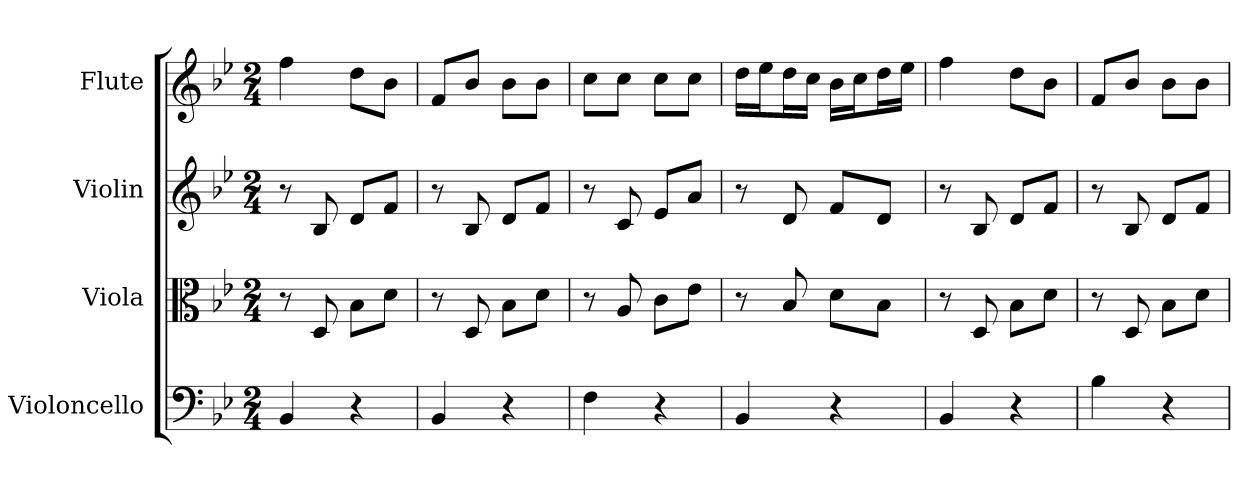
**kern	**kern	**kern	**kern
*part4	*part3	*part2	*part1
*staff4	*staff3	*staff2	*staff1
*I"Violoncello	*I"Viola	*I"Violin	*I"Flute
*I'Vc	*I'Vla	*I'Vln	*I'Fl
*clefF4	*clefC3	*	*
*k[b-e-]	*k[b-e-]	*k[b-e-]	*k[b-e-]
*B-:	*B-:	*B-:	*B-:
*M2/4	*M2/4	*M2/4	*M2/4
*MM140	*MM140	*MM140	*MM140
=	=	=	=
4BB-	8r	8r	4ff
.	8D	8B-	.
4r	8B-\L	8dL	8ddL
.	8d\J	8fJ	8b-J
=2	=2	=2	=2
4BB-	8r	8r	8fL
.	8D	8B-	8b-J
4r	8B-\L	8dL	8b-L
.	8d\J	8fJ	8b-J
=3	=3	=3	=3
4F	8r	8r	8ccL
.	8A	8c	8ccJ
4r	8c\L	8e-L	8ccL
.	8e-\J	8aJ	8ccJ
=4	=4	=4	=4
4BB-	8r	8r	16ddLL
.	.	.	16ee-J
.	8B-	8d	16ddL
.	.	.	16ccJJ
4r	8d\L	8fL	16b-LL
.	.	.	16ccJ
.	8B-\J	8dJ	16ddL
.	.	.	16ee-JJ
=5	=5	=5	=5
4BB-	8r	8r	4ff
.	8D	8B-	.
4r	8B-\L	8dL	8ddL
.	8d\J	8fJ	8b-J
=6	=6	=6	=6
4B-	8r	8r	8fL
.	8D	8B-	8b-J
4r	8B-\L	8dL	8b-L
.	8d\J	8fJ	8b-J
=	=	=	=
*-	*-	*-	*-
